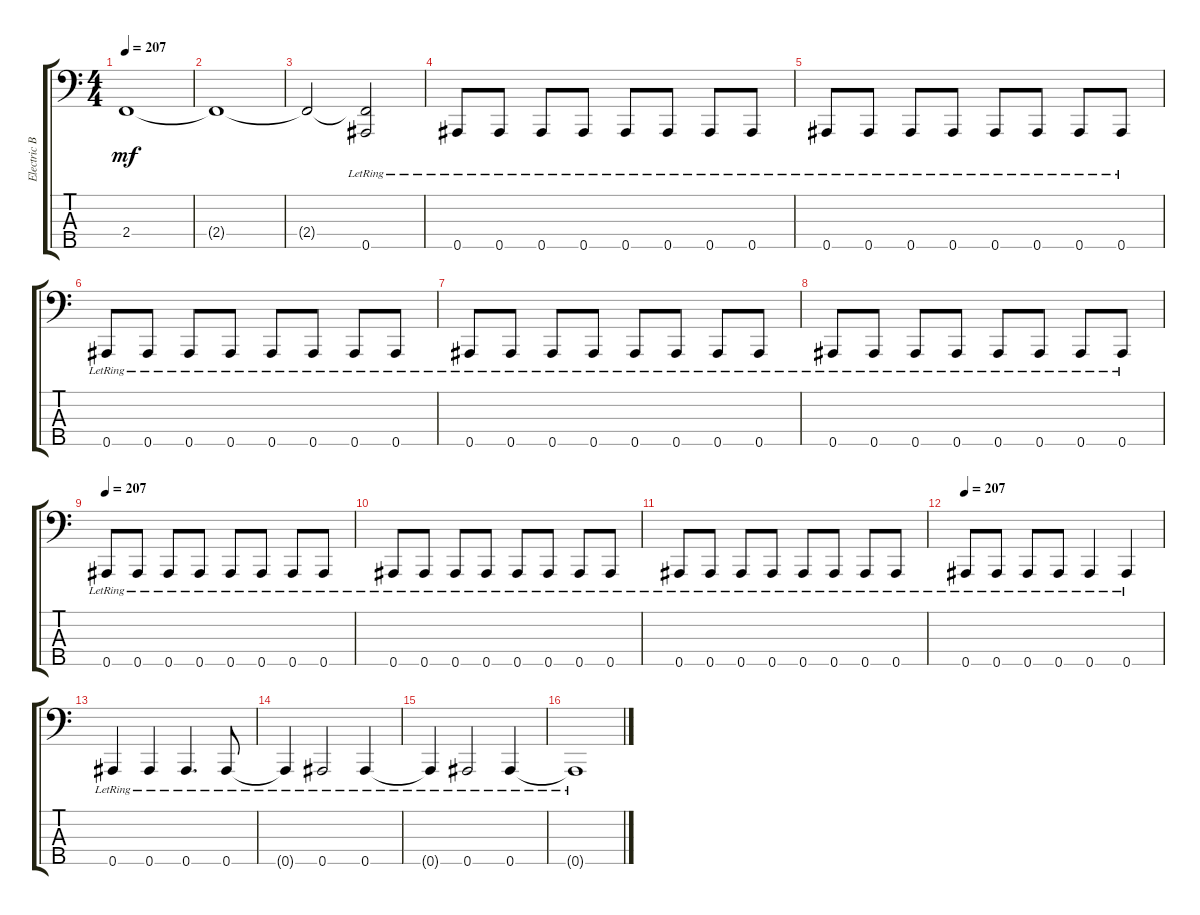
\track ("Electric Bass" "Electric B") {instrument electricbassfinger}
\staff {score tabs}
\tuning (F2 Db2 Ab1 Eb1 Bb0) {hide}
\ts (4 4)
\tempo 207
\clef f4
\ks c
2.4{t}.1{dy mf} |
2.4{t}.1 |
2.4{t}.2 (2.4{t} 0.5{lr}).2 |
0.5{lr}.8 0.5{lr}.8 0.5{lr}.8 0.5{lr}.8 0.5{lr}.8 0.5{lr}.8 0.5{lr}.8 0.5{lr}.8 |
0.5{lr}.8 0.5{lr}.8 0.5{lr}.8 0.5{lr}.8 0.5{lr}.8 0.5{lr}.8 0.5{lr}.8 0.5{lr}.8 |
0.5{lr}.8 0.5{lr}.8 0.5{lr}.8 0.5{lr}.8 0.5{lr}.8 0.5{lr}.8 0.5{lr}.8 0.5{lr}.8 |
0.5{lr}.8 0.5{lr}.8 0.5{lr}.8 0.5{lr}.8 0.5{lr}.8 0.5{lr}.8 0.5{lr}.8 0.5{lr}.8 |
0.5{lr}.8 0.5{lr}.8 0.5{lr}.8 0.5{lr}.8 0.5{lr}.8 0.5{lr}.8 0.5{lr}.8 0.5{lr}.8 |
\tempo 207
0.5{lr}.8 0.5{lr}.8 0.5{lr}.8 0.5{lr}.8 0.5{lr}.8 0.5{lr}.8 0.5{lr}.8 0.5{lr}.8 |
0.5{lr}.8 0.5{lr}.8 0.5{lr}.8 0.5{lr}.8 0.5{lr}.8 0.5{lr}.8 0.5{lr}.8 0.5{lr}.8 |
0.5{lr}.8 0.5{lr}.8 0.5{lr}.8 0.5{lr}.8 0.5{lr}.8 0.5{lr}.8 0.5{lr}.8 0.5{lr}.8 |
\tempo 207
0.5{lr}.8 0.5{lr}.8 0.5{lr}.8 0.5{lr}.8 0.5{lr}.4 0.5{lr}.4 |
0.5{lr}.4 0.5{lr}.4 0.5{lr}.4{d} 0.5{lr}.8 |
0.5{lr t}.4 0.5{lr}.2 0.5{lr}.4 |
0.5{lr t}.4 0.5{lr}.2 0.5{lr}.4 |
0.5{lr t}.1
